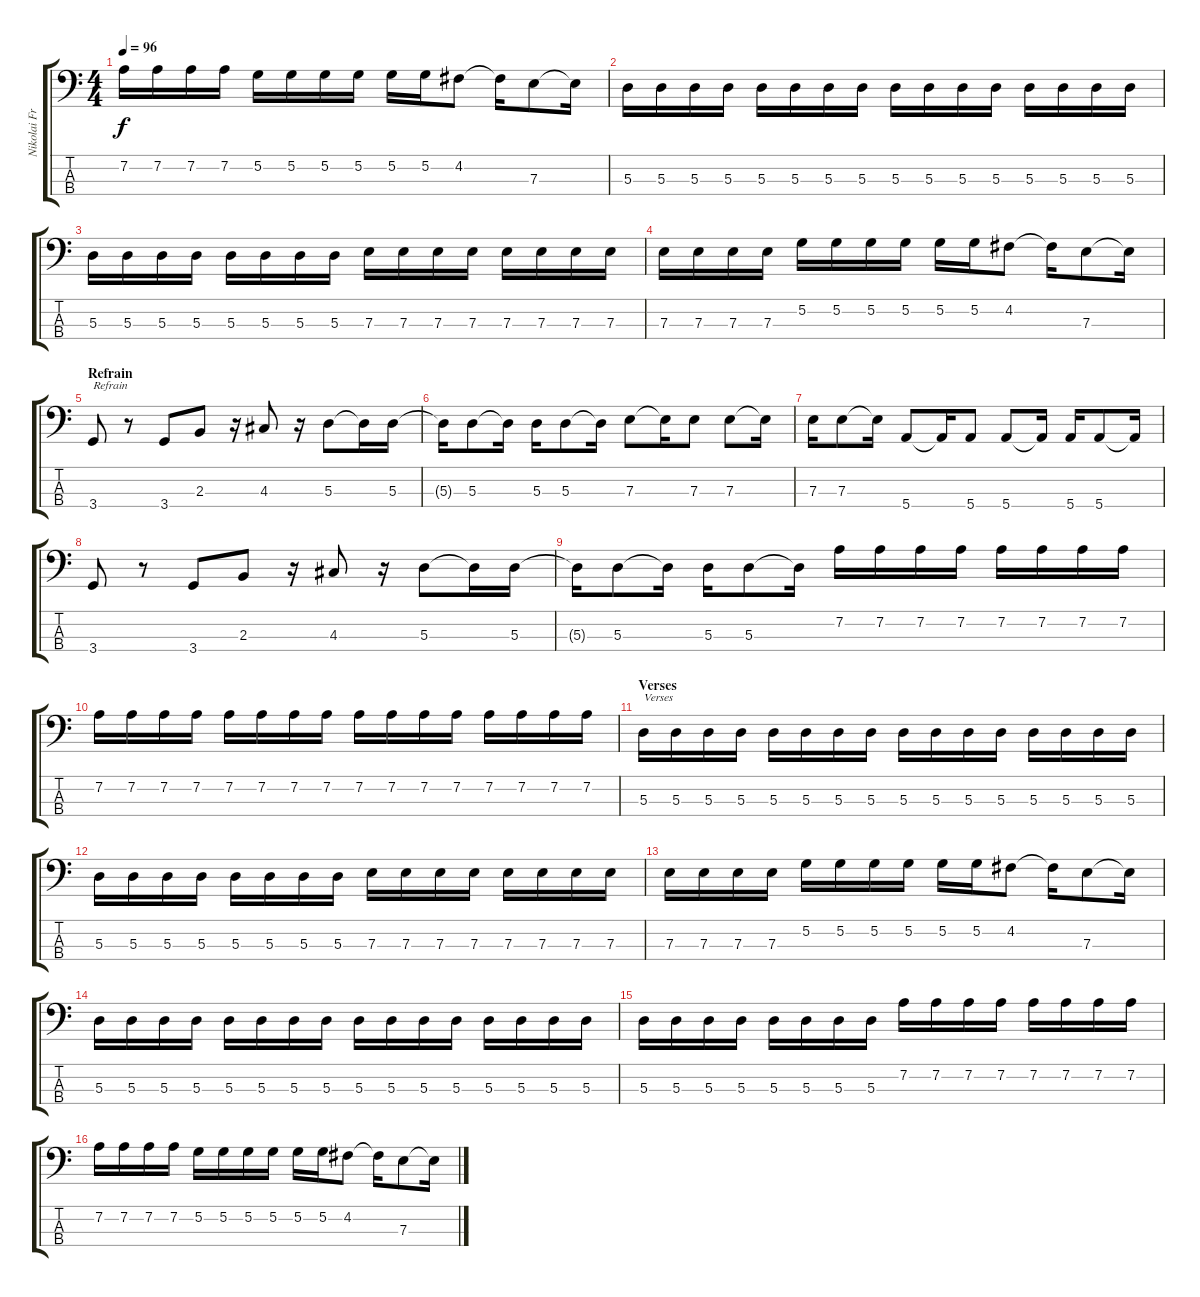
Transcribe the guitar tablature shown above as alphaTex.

\track ("Nikolai Fraiture" "Nikolai Fr") {instrument electricbasspick}
\staff {score tabs}
\tuning (G2 D2 A1 E1) {hide}
\ts (4 4)
\tempo 96
\clef f4
\ks c
7.2.16{dy f} 7.2.16 7.2.16 7.2.16 5.2.16 5.2.16 5.2.16 5.2.16 5.2.16 5.2.16 4.2.8 4.2{t}.16 7.3.8 7.3{t}.16 |
5.3.16 5.3.16 5.3.16 5.3.16 5.3.16 5.3.16 5.3.16 5.3.16 5.3.16 5.3.16 5.3.16 5.3.16 5.3.16 5.3.16 5.3.16 5.3.16 |
5.3.16 5.3.16 5.3.16 5.3.16 5.3.16 5.3.16 5.3.16 5.3.16 7.3.16 7.3.16 7.3.16 7.3.16 7.3.16 7.3.16 7.3.16 7.3.16 |
7.3.16 7.3.16 7.3.16 7.3.16 5.2.16 5.2.16 5.2.16 5.2.16 5.2.16 5.2.16 4.2.8 4.2{t}.16 7.3.8 7.3{t}.16 |
\section ("" "Refrain")
3.4.8{txt "Refrain"} r.8 3.4.8 2.3.8 r.16 4.3.8 r.16 5.3.8 5.3{t}.16 5.3.16 |
5.3{t}.16 5.3.8 5.3{t}.16 5.3.16 5.3.8 5.3{t}.16 7.3.8 7.3{t}.16 7.3.8 7.3.8 7.3{t}.16 |
7.3.16 7.3.8 7.3{t}.16 5.4.8 5.4{t}.16 5.4.8 5.4.8 5.4{t}.16 5.4.16 5.4.8 5.4{t}.16 |
3.4.8 r.8 3.4.8 2.3.8 r.16 4.3.8 r.16 5.3.8 5.3{t}.16 5.3.16 |
5.3{t}.16 5.3.8 5.3{t}.16 5.3.16 5.3.8 5.3{t}.16 7.2.16 7.2.16 7.2.16 7.2.16 7.2.16 7.2.16 7.2.16 7.2.16 |
7.2.16 7.2.16 7.2.16 7.2.16 7.2.16 7.2.16 7.2.16 7.2.16 7.2.16 7.2.16 7.2.16 7.2.16 7.2.16 7.2.16 7.2.16 7.2.16 |
\section ("" "Verses")
5.3.16{txt "Verses"} 5.3.16 5.3.16 5.3.16 5.3.16 5.3.16 5.3.16 5.3.16 5.3.16 5.3.16 5.3.16 5.3.16 5.3.16 5.3.16 5.3.16 5.3.16 |
5.3.16 5.3.16 5.3.16 5.3.16 5.3.16 5.3.16 5.3.16 5.3.16 7.3.16 7.3.16 7.3.16 7.3.16 7.3.16 7.3.16 7.3.16 7.3.16 |
7.3.16 7.3.16 7.3.16 7.3.16 5.2.16 5.2.16 5.2.16 5.2.16 5.2.16 5.2.16 4.2.8 4.2{t}.16 7.3.8 7.3{t}.16 |
5.3.16 5.3.16 5.3.16 5.3.16 5.3.16 5.3.16 5.3.16 5.3.16 5.3.16 5.3.16 5.3.16 5.3.16 5.3.16 5.3.16 5.3.16 5.3.16 |
5.3.16 5.3.16 5.3.16 5.3.16 5.3.16 5.3.16 5.3.16 5.3.16 7.2.16 7.2.16 7.2.16 7.2.16 7.2.16 7.2.16 7.2.16 7.2.16 |
7.2.16 7.2.16 7.2.16 7.2.16 5.2.16 5.2.16 5.2.16 5.2.16 5.2.16 5.2.16 4.2.8 4.2{t}.16 7.3.8 7.3{t}.16
